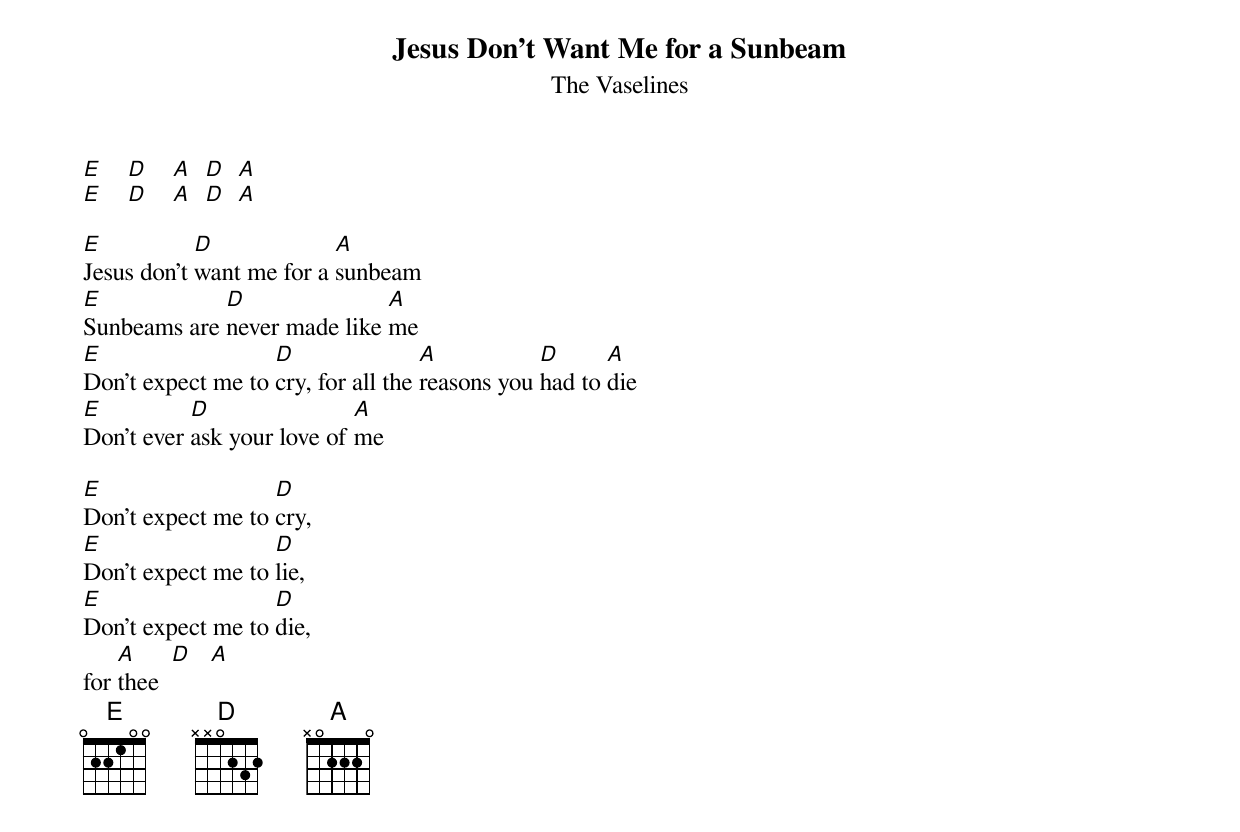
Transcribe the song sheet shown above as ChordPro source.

{title:Jesus Don't Want Me for a Sunbeam}
{subtitle:The Vaselines}

[E]    [D]    [A]  [D]  [A]
[E]    [D]    [A]  [D]  [A]

[E]Jesus don't [D]want me for a [A]sunbeam
[E]Sunbeams are [D]never made like [A]me
[E]Don't expect me to [D]cry, for all the [A]reasons you [D]had to [A]die
[E]Don't ever [D]ask your love of [A]me

[E]Don't expect me to [D]cry,
[E]Don't expect me to [D]lie,
[E]Don't expect me to [D]die,
for [A]thee  [D]   [A]
